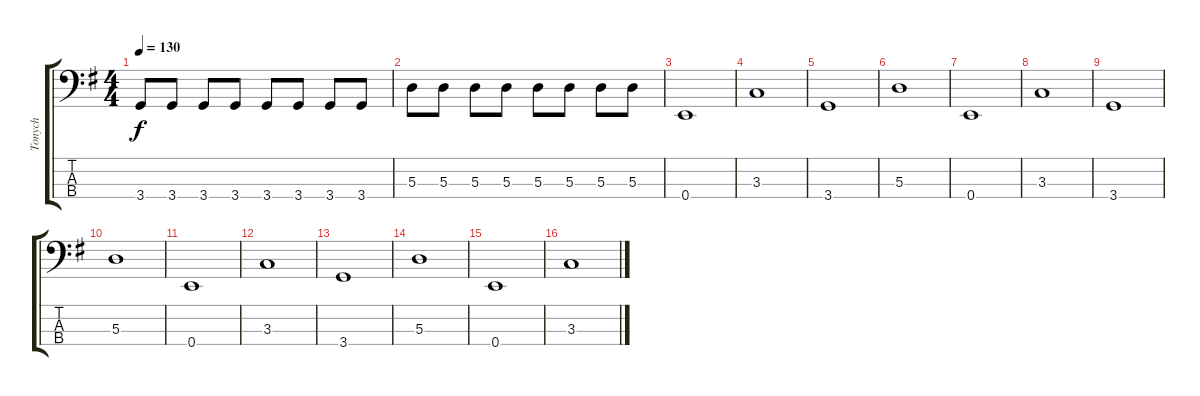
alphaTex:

\track ("Tonych" "Tonych") {instrument electricbassfinger}
\staff {score tabs}
\tuning (G2 D2 A1 E1) {hide}
\ts (4 4)
\tempo 130
\clef f4
\ks eminor
3.4.8{dy f} 3.4.8 3.4.8 3.4.8 3.4.8 3.4.8 3.4.8 3.4.8 |
5.3.8 5.3.8 5.3.8 5.3.8 5.3.8 5.3.8 5.3.8 5.3.8 |
0.4.1 |
3.3.1 |
3.4.1 |
5.3.1 |
0.4.1 |
3.3.1 |
3.4.1 |
5.3.1 |
0.4.1 |
3.3.1 |
3.4.1 |
5.3.1 |
0.4.1 |
3.3.1
